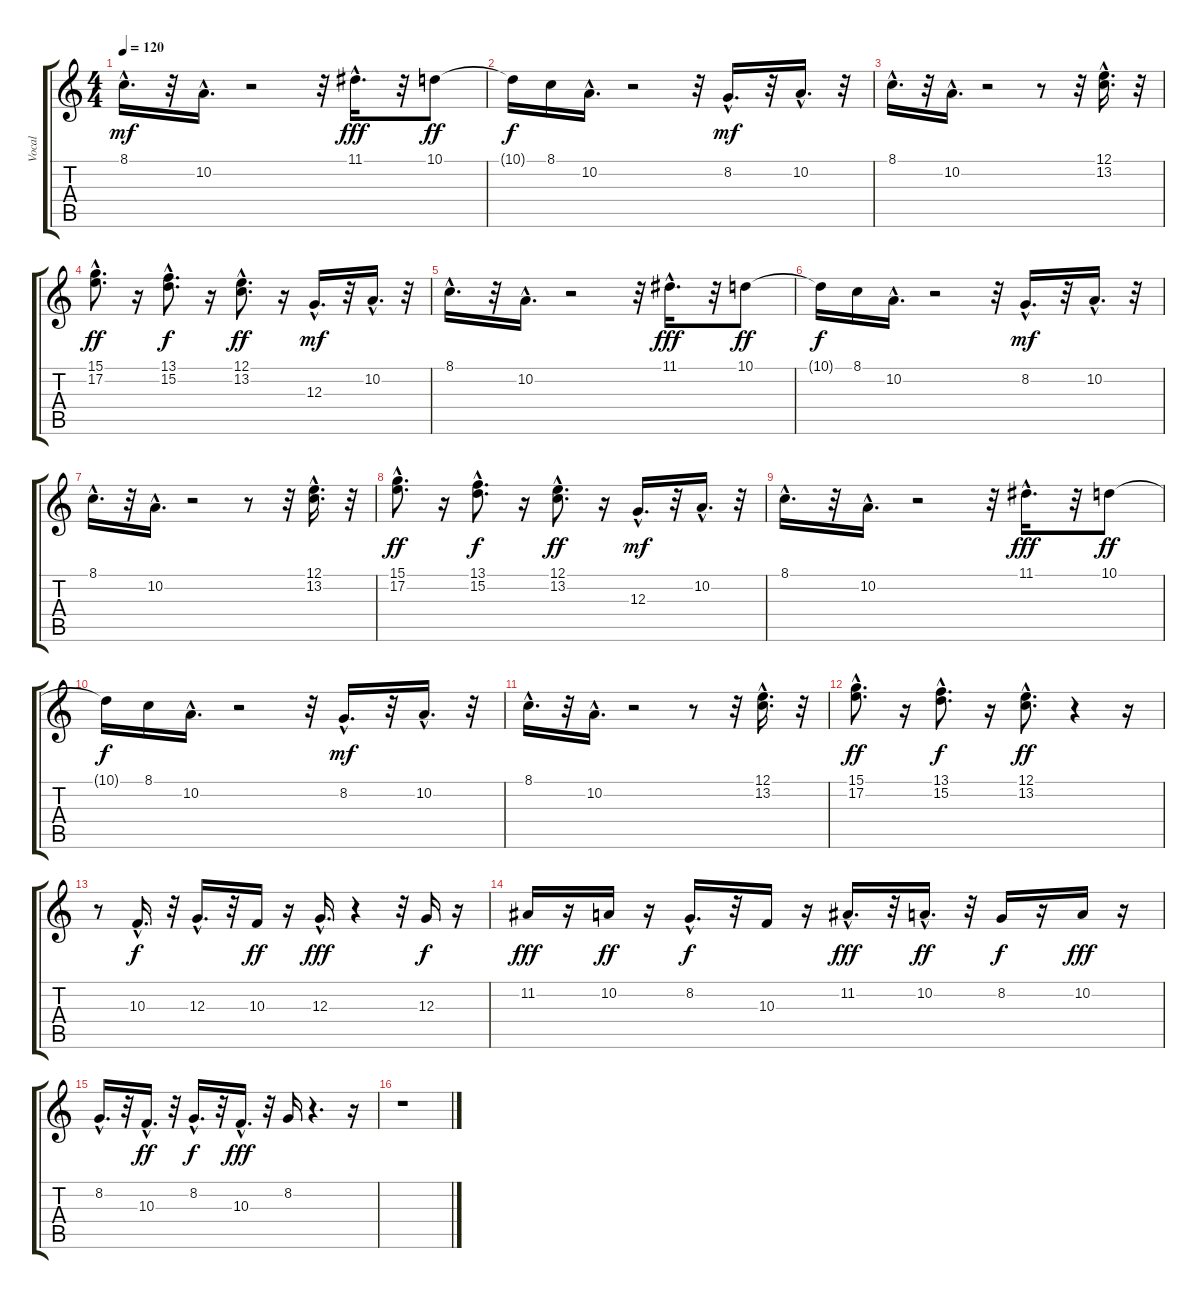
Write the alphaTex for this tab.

\track ("Vocal" "Vocal") {instrument brasssection}
\staff {score tabs}
\tuning (E4 B3 G3 D3 A2 E2) {hide}
\ts (4 4)
\tempo 120
\clef g2
\ks c
8.1{hac}.16{d dy mf} r.32 10.2{hac}.16{d} r.2 r.32 11.1{hac}.16{d dy fff} r.32 10.1.8{dy ff} |
10.1{t}.16{dy f} 8.1.16 10.2{hac}.16{d} r.2 r.32 8.2{hac}.16{d dy mf} r.32 10.2{hac}.16{d} r.32 |
8.1{hac}.16{d} r.32 10.2{hac}.16{d} r.2 r.8 r.32 (12.1{hac} 13.2{hac}).16{d} r.32 |
(15.1{hac} 17.2{hac}).8{d dy ff} r.16 (13.1{hac} 15.2{hac}).8{d dy f} r.16 (12.1{hac} 13.2{hac}).8{d dy ff} r.16 12.3{hac}.16{d dy mf} r.32 10.2{hac}.16{d} r.32 |
8.1{hac}.16{d} r.32 10.2{hac}.16{d} r.2 r.32 11.1{hac}.16{d dy fff} r.32 10.1.8{dy ff} |
10.1{t}.16{dy f} 8.1.16 10.2{hac}.16{d} r.2 r.32 8.2{hac}.16{d dy mf} r.32 10.2{hac}.16{d} r.32 |
8.1{hac}.16{d} r.32 10.2{hac}.16{d} r.2 r.8 r.32 (12.1{hac} 13.2{hac}).16{d} r.32 |
(15.1{hac} 17.2{hac}).8{d dy ff} r.16 (13.1{hac} 15.2{hac}).8{d dy f} r.16 (12.1{hac} 13.2{hac}).8{d dy ff} r.16 12.3{hac}.16{d dy mf} r.32 10.2{hac}.16{d} r.32 |
8.1{hac}.16{d} r.32 10.2{hac}.16{d} r.2 r.32 11.1{hac}.16{d dy fff} r.32 10.1.8{dy ff} |
10.1{t}.16{dy f} 8.1.16 10.2{hac}.16{d} r.2 r.32 8.2{hac}.16{d dy mf} r.32 10.2{hac}.16{d} r.32 |
8.1{hac}.16{d} r.32 10.2{hac}.16{d} r.2 r.8 r.32 (12.1{hac} 13.2{hac}).16{d} r.32 |
(15.1{hac} 17.2{hac}).8{d dy ff} r.16 (13.1{hac} 15.2{hac}).8{d dy f} r.16 (12.1{hac} 13.2{hac}).8{d dy ff} r.4 r.16 |
r.8 10.3{hac}.16{d dy f} r.32 12.3{hac}.16{d} r.32 10.3.16{dy ff} r.16 12.3{hac}.16{d dy fff} r.4 r.32 12.3.16{dy f} r.16 |
11.2.16{dy fff} r.16 10.2.16{dy ff} r.16 8.2{hac}.16{d dy f} r.32 10.3.16 r.16 11.2{hac}.16{d dy fff} r.32 10.2{hac}.16{d dy ff} r.32 8.2.16{dy f} r.16 10.2.16{dy fff} r.16 |
8.2{hac}.16{d} r.32 10.3{hac}.16{d dy ff} r.32 8.2{hac}.16{d dy f} r.32 10.3{hac}.16{d dy fff} r.32 8.2.16 r.4{d} r.16 |
r.1
